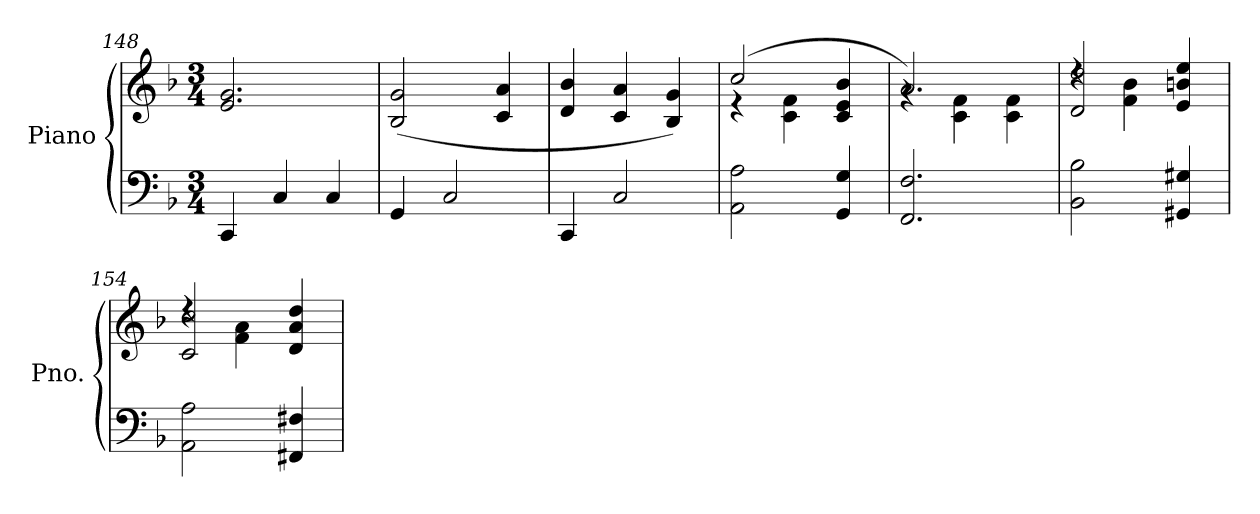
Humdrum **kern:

**kern	**kern
*part1	*part1
*staff2	*staff1
*I"Piano	*
*I'Pno.	*
*clefF4	*clefG2
*k[b-]	*k[b-]
*M3/4	*M3/4
=148	=148
4CC/	2.e/ 2.g/
4C/	.
4C/	.
=149	=149
4GG/	(<2B-/ 2g/
2C/	.
.	4c/ 4a/
=150	=150
4CC/	4d/ 4b-/
2C/	4c/ 4a/
.	4B-/ 4g/)
!!LO:LB:g=z
=151	=151
*	*^
2AA\ 2A\	(>2cc/	4r
.	.	4c\ 4f\
4GG/ 4G/	4c/ 4e/ 4b-/	4ryy
=152	=152	=152
2.FF/ 2.F/	2.a/)	4rg
.	.	4c\ 4f\
.	.	4c\ 4f\
=153	=153	=153
2BB-\ 2B-\	2d/ 2dd/	4rdd
.	.	4f\ 4b-\
4GG#X/ 4G#X/	4e/ 4bn/ 4ee/	4ryy
=154	=154	=154
2AA\ 2A\	2c/ 2cc/	4rdd
.	.	4f\ 4a\
4FF#X/ 4F#X/	4d/ 4a/ 4dd/	4ryy
*	*v	*v
=	=
*-	*-
